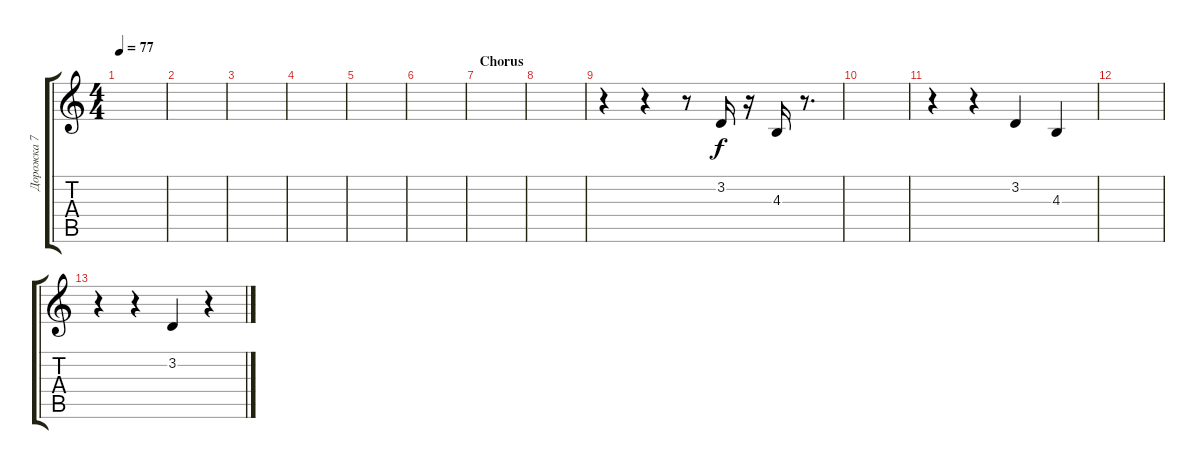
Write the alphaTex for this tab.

\track ("Дорожка 7" "Дорожка 7") {instrument marimba}
\staff {score tabs}
\tuning (E4 B3 G3 D3 A2 E2) {hide}
\ts (4 4)
\tempo 77
\clef g2
\ks c
|
|
|
|
|
|
\section ("" "Chorus")
|
|
r.4 r.4 r.8 3.2.16{dy f} r.16 4.3.16 r.8{d} |
|
r.4 r.4 3.2.4 4.3.4 |
|
r.4 r.4 3.2.4 r.4
